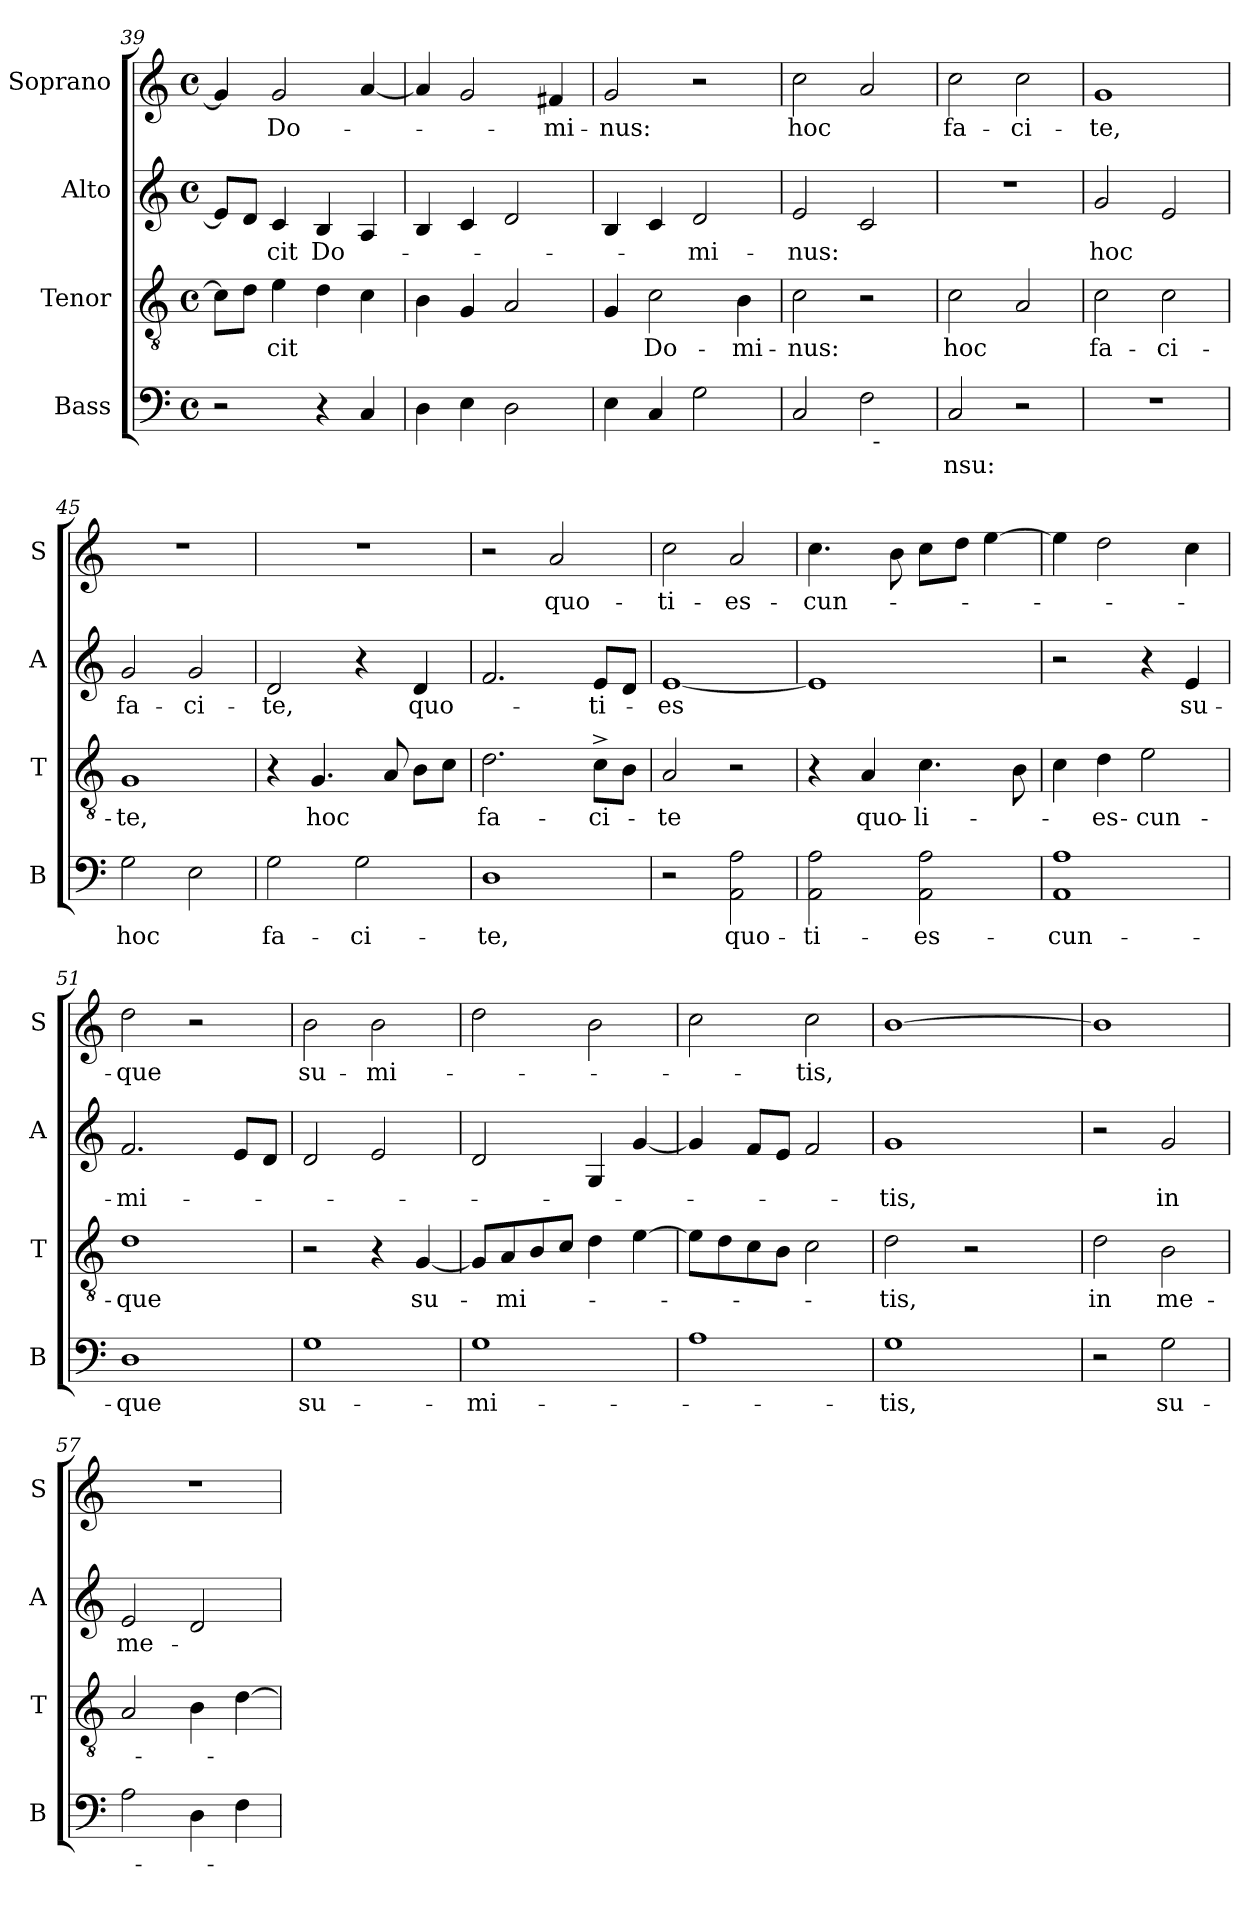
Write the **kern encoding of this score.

**kern	**text	**kern	**text	**kern	**text	**kern	**text
*part4	*part4	*part3	*part3	*part2	*part2	*part1	*part1
*staff4	*staff4	*staff3	*staff3	*staff2	*staff2	*staff1	*staff1
*I"Bass	*	*I"Tenor	*	*I"Alto	*	*I"Soprano	*
*I'B	*	*I'T	*	*I'A	*	*I'S	*
*clefF4	*	*clefGv2	*	*clefG2	*	*clefG2	*
*M4/4	*	*M4/4	*	*M4/4	*	*M4/4	*
*met(c)	*	*met(c)	*	*met(c)	*	*met(c)	*
=39	=39	=39	=39	=39	=39	=39	=39
2r	.	8c\L]	.	8e/L]	.	4g/]	.
.	.	8d\J	.	8d/J	.	.	.
!	!	!	!LO:LY:b:cj	!	!LO:LY:b:cj	!	!LO:LY:b:cj
.	.	4e\	-cit	4c/	-cit	2g/	Do-
!	!	!	!	!	!LO:LY:b:cj	!	!
4r	.	4d\	.	4B/	Do-	.	.
4C/	.	4c\	.	4A/	.	[<4a/	.
=40	=40	=40	=40	=40	=40	=40	=40
4D\	.	4B\	.	4B/	.	4a/]	.
4E\	.	4G/	.	4c/	.	2g/	.
2D\	.	2A/	.	2d/	.	.	.
!	!	!	!	!	!	!	!LO:LY:b:cj
.	.	.	.	.	.	4f#/	-mi-
=41	=41	=41	=41	=41	=41	=41	=41
!	!	!	!	!	!	!	!LO:LY:b:cj
4E\	.	4G/	.	4B/	.	2g/	-nus:
!	!	!	!LO:LY:b:cj	!	!	!	!
4C/	.	2c\	Do-	4c/	.	.	.
!	!	!	!	!	!LO:LY:b:cj	!	!
2G\	.	.	.	2d/	-mi-	2r	.
!	!	!	!LO:LY:b:cj	!	!	!	!
.	.	4B\	-mi-	.	.	.	.
=42	=42	=42	=42	=42	=42	=42	=42
!LO:TX:b:t=mi	!	!	!	!	!	!	!
!	!	!	!LO:LY:b:cj	!	!LO:LY:b	!	!LO:LY:b:cj
*^	*	*	*	*	*	*	*
2C/	2ryy	.	2c\	-nus:	2e/	-nus:	2cc\	hoc
2F\	32ryy	.	2r	.	2c/	.	2a/	.
!	!LO:TX:b:t=-	!	!	!	!	!	!	!
.	4...ryy	.	.	.	.	.	.	.
!!LO:LB:g=z
=43	=43	=43	=43	=43	=43	=43	=43	=43
!	!	!LO:LY:b:cj	!	!LO:LY:b:cj	!	!	!	!LO:LY:b:cj
*v	*v	*	*	*	*	*	*	*
2C/	nsu:	2c\	hoc	1r	.	2cc\	fa-
!	!	!	!	!	!	!	!LO:LY:b:cj
2r	.	2A/	.	.	.	2cc\	-ci-
=44	=44	=44	=44	=44	=44	=44	=44
!	!	!	!LO:LY:b:cj	!	!LO:LY:b:cj	!	!LO:LY:b:cj
1r	.	2c\	fa-	2g/	hoc	1g	-te,
!	!	!	!LO:LY:b:cj	!	!	!	!
.	.	2c\	-ci-	2e/	.	.	.
=45	=45	=45	=45	=45	=45	=45	=45
!	!LO:LY:b:cj	!	!LO:LY:b:cj	!	!LO:LY:b:cj	!	!
2G\	hoc	1G	-te,	2g/	fa-	1r	.
!	!	!	!	!	!LO:LY:b:cj	!	!
2E\	.	.	.	2g/	-ci-	.	.
=46	=46	=46	=46	=46	=46	=46	=46
!	!LO:LY:b:cj	!	!	!	!LO:LY:b:cj	!	!
2G\	fa-	4r	.	2d/	-te,	1r	.
!	!	!	!LO:LY:b	!	!	!	!
.	.	4.G/	hoc	.	.	.	.
!	!LO:LY:b:cj	!	!	!	!	!	!
2G\	-ci-	.	.	4r	.	.	.
.	.	8A/	.	.	.	.	.
!	!	!	!	!	!LO:LY:b:cj	!	!
.	.	8B\L	.	4d/	quo-	.	.
.	.	8c\J	.	.	.	.	.
=47	=47	=47	=47	=47	=47	=47	=47
!	!LO:LY:b:cj	!	!LO:LY:b:cj	!	!	!	!
1D	-te,	2.d\	fa-	2.f/	.	2r	.
!	!	!	!	!	!	!	!LO:LY:b:cj
.	.	.	.	.	.	2a/	quo-
!	!	!	!LO:LY:b:cj	!	!LO:LY:b:cj	!	!
.	.	8c^<\L	-ci-	8e/L	-ti-	.	.
.	.	8B\J	.	8d/J	.	.	.
=48	=48	=48	=48	=48	=48	=48	=48
!	!	!	!LO:LY:b:cj	!	!LO:LY:b:cj	!	!LO:LY:b:cj
2r	.	2A/	-te	[>1e	-es	2cc\	-ti-
!	!LO:LY:b:cj	!	!	!	!	!	!LO:LY:b:cj
2A\ 2AA\	quo-	2r	.	.	.	2a/	-es-
!!LO:LB:g=z
=49	=49	=49	=49	=49	=49	=49	=49
!	!LO:LY:b:cj	!	!	!	!	!	!LO:LY:b:cj
*	*	*	*	*^	*	*	*
2A\ 2AA\	-ti-	4r	.	1e]	32ryy	.	4.cc\	-cun-
.	.	.	.	.	2ryy	.	.	.
!	!	!	!LO:LY:b:cj	!	!	!	!	!
.	.	4A/	quo-	.	.	.	.	.
.	.	.	.	.	.	.	8b\	.
!	!LO:LY:b:cj	!	!LO:LY:b:cj	!	!	!	!	!
2A\ 2AA\	-es-	4.c\	-li-	.	.	.	8cc\L	.
.	.	.	.	.	4...ryy	.	.	.
.	.	.	.	.	.	.	8dd\J	.
.	.	.	.	.	.	.	[>4ee\	.
.	.	8B\	.	.	.	.	.	.
=50	=50	=50	=50	=50	=50	=50	=50	=50
!	!LO:LY:b:cj	!	!	!	!	!	!	!
*	*	*	*	*v	*v	*	*	*
1A 1AA	-cun-	4c\	.	2r	.	4ee\]	.
!	!	!	!LO:LY:b	!	!	!	!
.	.	4d\	-es-	.	.	2dd\	.
!	!	!	!LO:LY:b:rj	!	!	!	!
.	.	2e\	-cun-	4r	.	.	.
!	!	!	!	!	!LO:LY:b:cj	!	!
.	.	.	.	4e/	su-	4cc\	.
=51	=51	=51	=51	=51	=51	=51	=51
!	!LO:LY:b:cj	!	!LO:LY:b:cj	!	!LO:LY:b:cj	!	!LO:LY:b:cj
1D	-que	1d	-que	2.f/	-mi-	2dd\	-que
.	.	.	.	.	.	2r	.
.	.	.	.	8e/L	.	.	.
.	.	.	.	8d/J	.	.	.
=52	=52	=52	=52	=52	=52	=52	=52
!	!LO:LY:b:cj	!	!	!	!	!	!LO:LY:b:cj
1G	su-	2r	.	2d/	.	2b\	su-
!	!	!	!	!	!	!	!LO:LY:b:cj
.	.	4r	.	2e/	.	2b\	-mi-
!	!	!	!LO:LY:b:cj	!	!	!	!
.	.	[<4G/	su-	.	.	.	.
=53	=53	=53	=53	=53	=53	=53	=53
!	!LO:LY:b:cj	!	!	!	!	!	!
1G	-mi-	8G/L]	.	2d/	.	2dd\	.
!	!	!	!LO:LY:b:cj	!	!	!	!
.	.	8A/	-mi-	.	.	.	.
.	.	8B/	.	.	.	.	.
.	.	8c/J	.	.	.	.	.
.	.	4d\	.	4G/	.	2b\	.
.	.	[>4e\	.	[<4g/	.	.	.
=54	=54	=54	=54	=54	=54	=54	=54
1A	.	8e\L]	.	4g/]	.	2cc\	.
.	.	8d\	.	.	.	.	.
.	.	8c\	.	8f/L	.	.	.
.	.	8B\J	.	8e/J	.	.	.
!	!	!	!	!	!	!	!LO:LY:b:cj
.	.	2c\	.	2f/	.	2cc\	-tis,
!!LO:PB:g=z
=55	=55	=55	=55	=55	=55	=55	=55
!	!LO:LY:b:cj	!	!LO:LY:b:cj	!	!LO:LY:b:cj	!	!
*	*	*	*	*	*	*^	*
1G	-tis,	2d\	-tis,	1g	-tis,	[>1b	32.ryy	.
.	.	.	.	.	.	.	2ryy	.
.	.	2r	.	.	.	.	.	.
.	.	.	.	.	.	.	4ryy	.
.	.	.	.	.	.	.	8ryy	.
.	.	.	.	.	.	.	16ryy	.
.	.	.	.	.	.	.	64ryy	.
=56	=56	=56	=56	=56	=56	=56	=56	=56
!	!	!	!LO:LY:b:cj	!	!	!	!	!
*	*	*	*	*	*	*v	*v	*
2r	.	2d\	in	2r	.	1b]	.
!	!LO:LY:b:cj	!	!LO:LY:b:cj	!	!LO:LY:b:cj	!	!
2G\	su-	2B\	me-	2g/	in	.	.
=57	=57	=57	=57	=57	=57	=57	=57
!	!	!	!	!	!LO:LY:b:cj	!	!
2A\	.	2A/	.	2e/	me-	1r	.
4D\	.	4B\	.	2d/	.	.	.
4F\	.	[>4d\	.	.	.	.	.
=	=	=	=	=	=	=	=
*-	*-	*-	*-	*-	*-	*-	*-
